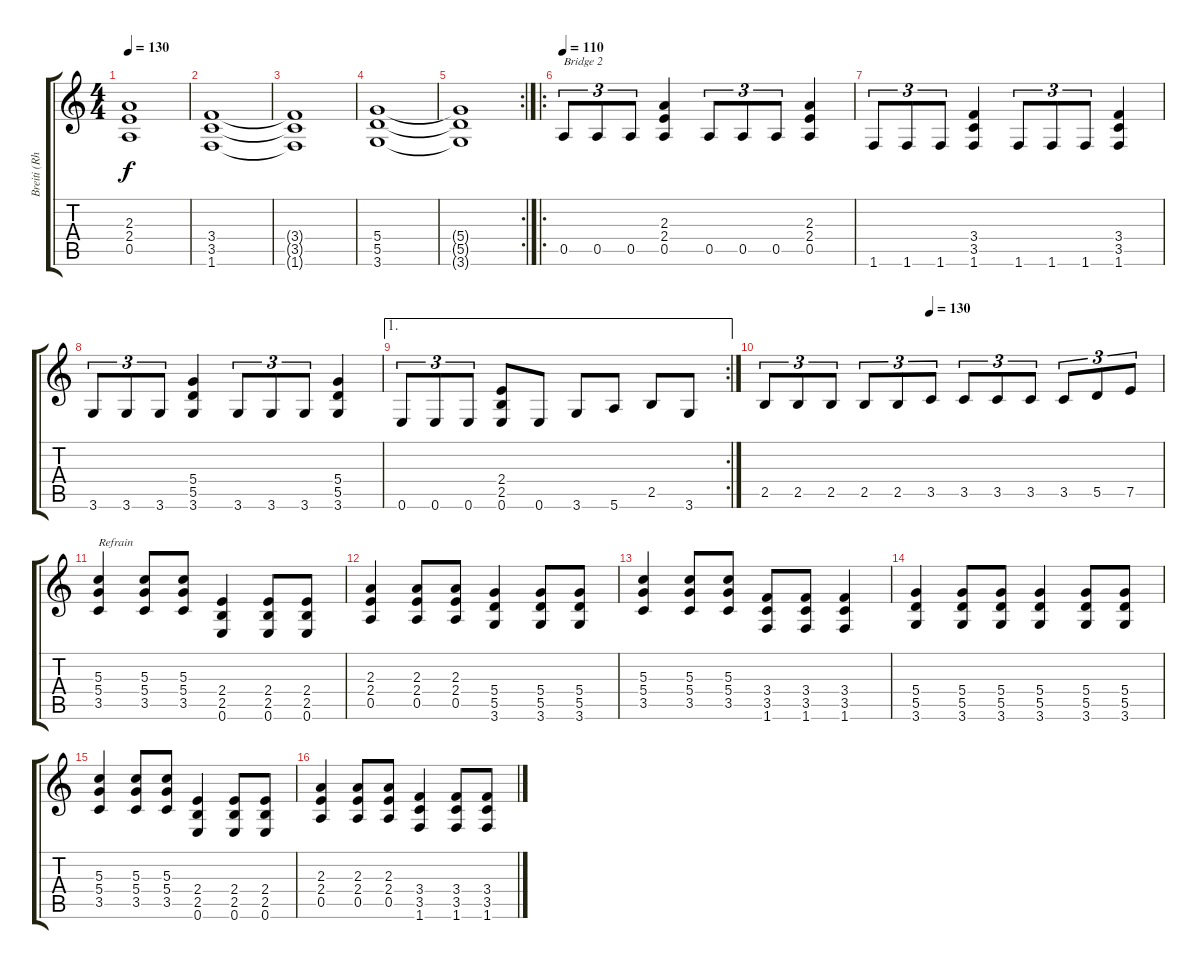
\track ("Breiti (Rhythm Guitar)" "Breiti (Rh") {instrument overdrivenguitar}
\staff {score tabs}
\tuning (E4 B3 G3 D3 A2 E2) {hide}
\ts (4 4)
\tempo 130
\clef g2
\ks c
(2.3{t} 2.4{t} 0.5{t}).1{dy f} |
(3.4 3.5 1.6).1 |
(3.4{t} 3.5{t} 1.6{t}).1 |
(5.4 5.5 3.6).1 |
\rc 2
(5.4{t} 5.5{t} 3.6{t}).1 |
\ro
\tempo 110
0.5.8{tu (3 2) txt "Bridge 2" instrument overdrivenguitar} 0.5.8{tu (3 2)} 0.5.8{tu (3 2)} (2.3 2.4 0.5).4 0.5.8{tu (3 2)} 0.5.8{tu (3 2)} 0.5.8{tu (3 2)} (2.3 2.4 0.5).4 |
1.6.8{tu (3 2)} 1.6.8{tu (3 2)} 1.6.8{tu (3 2)} (3.4 3.5 1.6).4 1.6.8{tu (3 2)} 1.6.8{tu (3 2)} 1.6.8{tu (3 2)} (3.4 3.5 1.6).4 |
3.6.8{tu (3 2)} 3.6.8{tu (3 2)} 3.6.8{tu (3 2)} (5.4 5.5 3.6).4 3.6.8{tu (3 2)} 3.6.8{tu (3 2)} 3.6.8{tu (3 2)} (5.4 5.5 3.6).4 |
\ae 1
\rc 2
0.6.8{tu (3 2)} 0.6.8{tu (3 2)} 0.6.8{tu (3 2)} (2.4 2.5 0.6).8 0.6.8 3.6.8 5.6.8 2.5.8 3.6.8 |
\tempo (130 0.4166666666666667)
2.5.8{tu (3 2)} 2.5.8{tu (3 2)} 2.5.8{tu (3 2)} 2.5.8{tu (3 2)} 2.5.8{tu (3 2)} 3.5.8{tu (3 2)} 3.5.8{tu (3 2)} 3.5.8{tu (3 2)} 3.5.8{tu (3 2)} 3.5.8{tu (3 2)} 5.5.8{tu (3 2)} 7.5.8{tu (3 2)} |
(5.3 5.4 3.5).4{txt "Refrain"} (5.3 5.4 3.5).8 (5.3 5.4 3.5).8 (2.4 2.5 0.6).4 (2.4 2.5 0.6).8 (2.4 2.5 0.6).8 |
(2.3 2.4 0.5).4 (2.3 2.4 0.5).8 (2.3 2.4 0.5).8 (5.4 5.5 3.6).4 (5.4 5.5 3.6).8 (5.4 5.5 3.6).8 |
(5.3 5.4 3.5).4 (5.3 5.4 3.5).8 (5.3 5.4 3.5).8 (3.4 3.5 1.6).8 (3.4 3.5 1.6).8 (3.4 3.5 1.6).4 |
(5.4 5.5 3.6).4 (5.4 5.5 3.6).8 (5.4 5.5 3.6).8 (5.4 5.5 3.6).4 (5.4 5.5 3.6).8 (5.4 5.5 3.6).8 |
(5.3 5.4 3.5).4 (5.3 5.4 3.5).8 (5.3 5.4 3.5).8 (2.4 2.5 0.6).4 (2.4 2.5 0.6).8 (2.4 2.5 0.6).8 |
(2.3 2.4 0.5).4 (2.3 2.4 0.5).8 (2.3 2.4 0.5).8 (3.4 3.5 1.6).4 (3.4 3.5 1.6).8 (3.4 3.5 1.6).8
